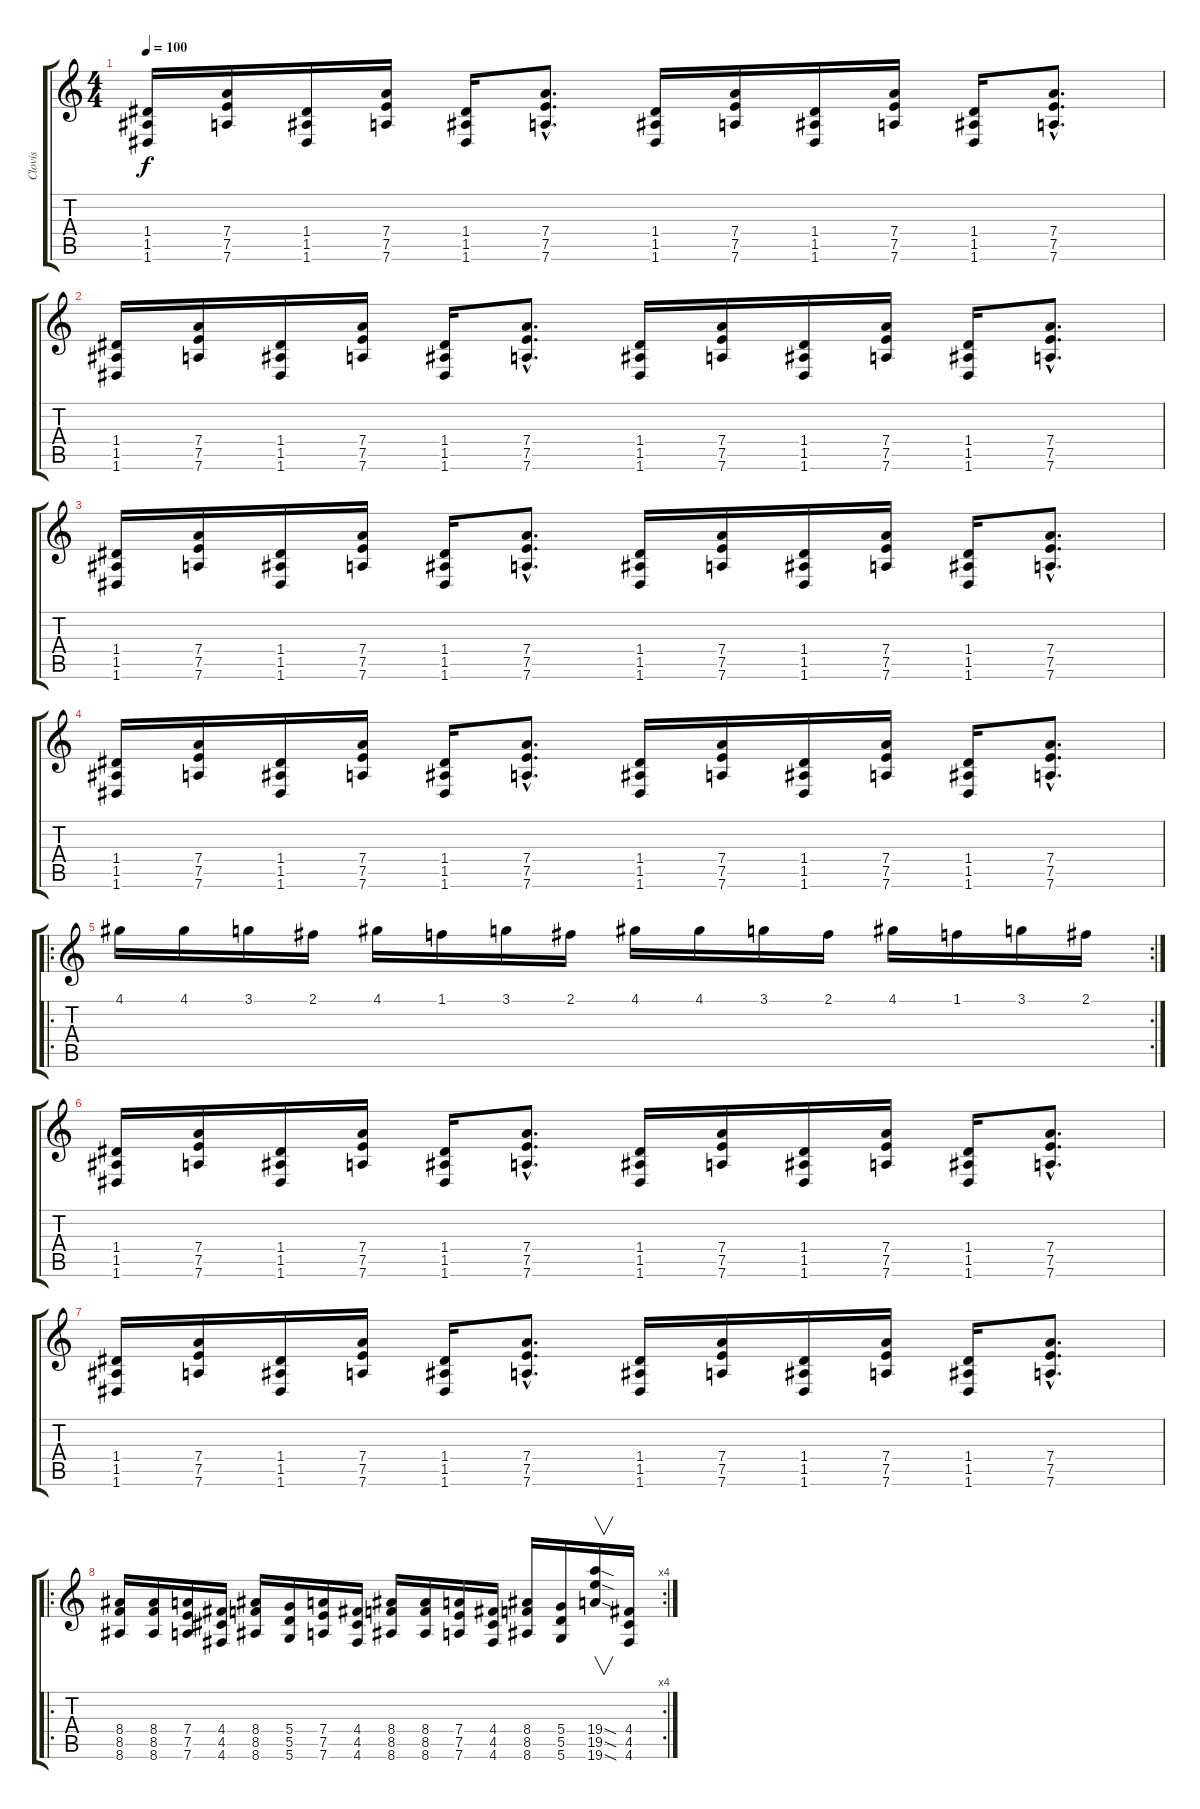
\track ("Clovis" "Clovis") {instrument distortionguitar}
\staff {score tabs}
\tuning (E4 B3 G3 D3 A2 D2) {hide}
\ts (4 4)
\tempo 100
\clef g2
\ks c
(1.4 1.5 1.6).16{dy f} (7.4 7.5 7.6).16 (1.4 1.5 1.6).16 (7.4 7.5 7.6).16 (1.4 1.5 1.6).16 (7.4{hac} 7.5{hac} 7.6{hac}).8{d} (1.4 1.5 1.6).16 (7.4 7.5 7.6).16 (1.4 1.5 1.6).16 (7.4 7.5 7.6).16 (1.4 1.5 1.6).16 (7.4{hac} 7.5{hac} 7.6{hac}).8{d} |
(1.4 1.5 1.6).16 (7.4 7.5 7.6).16 (1.4 1.5 1.6).16 (7.4 7.5 7.6).16 (1.4 1.5 1.6).16 (7.4{hac} 7.5{hac} 7.6{hac}).8{d} (1.4 1.5 1.6).16 (7.4 7.5 7.6).16 (1.4 1.5 1.6).16 (7.4 7.5 7.6).16 (1.4 1.5 1.6).16 (7.4{hac} 7.5{hac} 7.6{hac}).8{d} |
(1.4 1.5 1.6).16 (7.4 7.5 7.6).16 (1.4 1.5 1.6).16 (7.4 7.5 7.6).16 (1.4 1.5 1.6).16 (7.4{hac} 7.5{hac} 7.6{hac}).8{d} (1.4 1.5 1.6).16 (7.4 7.5 7.6).16 (1.4 1.5 1.6).16 (7.4 7.5 7.6).16 (1.4 1.5 1.6).16 (7.4{hac} 7.5{hac} 7.6{hac}).8{d} |
(1.4 1.5 1.6).16 (7.4 7.5 7.6).16 (1.4 1.5 1.6).16 (7.4 7.5 7.6).16 (1.4 1.5 1.6).16 (7.4{hac} 7.5{hac} 7.6{hac}).8{d} (1.4 1.5 1.6).16 (7.4 7.5 7.6).16 (1.4 1.5 1.6).16 (7.4 7.5 7.6).16 (1.4 1.5 1.6).16 (7.4{hac} 7.5{hac} 7.6{hac}).8{d} |
\ro
\rc 2
4.1.16 4.1.16 3.1.16 2.1.16 4.1.16 1.1.16 3.1.16 2.1.16 4.1.16 4.1.16 3.1.16 2.1.16 4.1.16 1.1.16 3.1.16 2.1.16 |
(1.4 1.5 1.6).16 (7.4 7.5 7.6).16 (1.4 1.5 1.6).16 (7.4 7.5 7.6).16 (1.4 1.5 1.6).16 (7.4{hac} 7.5{hac} 7.6{hac}).8{d} (1.4 1.5 1.6).16 (7.4 7.5 7.6).16 (1.4 1.5 1.6).16 (7.4 7.5 7.6).16 (1.4 1.5 1.6).16 (7.4{hac} 7.5{hac} 7.6{hac}).8{d} |
(1.4 1.5 1.6).16 (7.4 7.5 7.6).16 (1.4 1.5 1.6).16 (7.4 7.5 7.6).16 (1.4 1.5 1.6).16 (7.4{hac} 7.5{hac} 7.6{hac}).8{d} (1.4 1.5 1.6).16 (7.4 7.5 7.6).16 (1.4 1.5 1.6).16 (7.4 7.5 7.6).16 (1.4 1.5 1.6).16 (7.4{hac} 7.5{hac} 7.6{hac}).8{d} |
\ro
\rc 4
(8.4 8.5 8.6).16 (8.4 8.5 8.6).16 (7.4 7.5 7.6).16 (4.4 4.5 4.6).16 (8.4 8.5 8.6).16 (5.4 5.5 5.6).16 (7.4 7.5 7.6).16 (4.4 4.5 4.6).16 (8.4 8.5 8.6).16 (8.4 8.5 8.6).16 (7.4 7.5 7.6).16 (4.4 4.5 4.6).16 (8.4 8.5 8.6).16 (5.4 5.5 5.6).16 (19.4{sod} 19.5{sod} 19.6{sod}).16{v} (4.4 4.5 4.6).16
